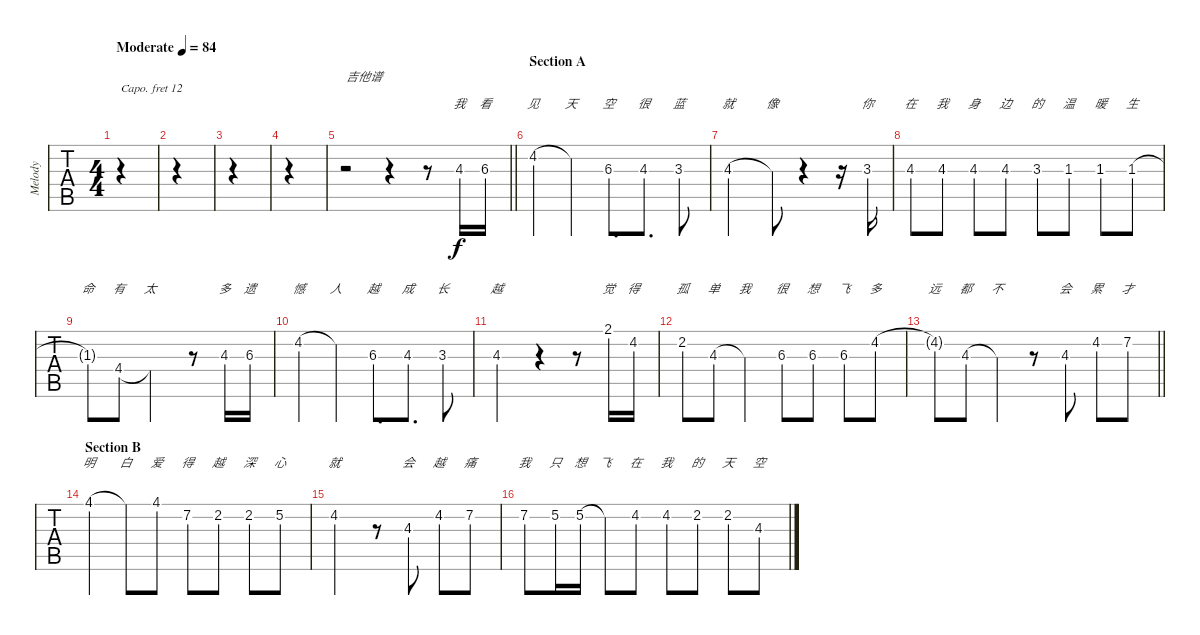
\track ("Melody" "Melody") {instrument voiceoohs}
\staff {tabs}
\capo 12
\tuning (E4 B3 G3 D3 A2 E2) {hide}
\ts (4 4)
\tempo (84 "Moderate")
\clef g2
\ks c
|
|
|
|
\barLineRight lightlight
r.2{txt "吉他谱"} r.4 r.8 4.3.16{lyrics (0 "我") lyrics (1 "") lyrics (2 "") lyrics (3 "") lyrics (4 "")} 6.3.16{lyrics (0 "看") lyrics (1 "") lyrics (2 "") lyrics (3 "") lyrics (4 "")} |
\section ("" "Section A")
4.2.4{lyrics (0 "见") lyrics (1 "") lyrics (2 "") lyrics (3 "") lyrics (4 "")} 4.2{t}.4{lyrics (0 "天") lyrics (1 "") lyrics (2 "") lyrics (3 "") lyrics (4 "")} 6.3.8{d lyrics (0 "空") lyrics (1 "") lyrics (2 "") lyrics (3 "") lyrics (4 "")} 4.3.8{d lyrics (0 "很") lyrics (1 "") lyrics (2 "") lyrics (3 "") lyrics (4 "")} 3.3.8{lyrics (0 "蓝") lyrics (1 "") lyrics (2 "") lyrics (3 "") lyrics (4 "")} |
4.3.2{lyrics (0 "就") lyrics (1 "") lyrics (2 "") lyrics (3 "") lyrics (4 "")} 4.3{t}.8{lyrics (0 "像") lyrics (1 "") lyrics (2 "") lyrics (3 "") lyrics (4 "")} r.4 r.16 3.3.16{lyrics (0 "你") lyrics (1 "") lyrics (2 "") lyrics (3 "") lyrics (4 "")} |
4.3.8{lyrics (0 "在") lyrics (1 "") lyrics (2 "") lyrics (3 "") lyrics (4 "")} 4.3.8{lyrics (0 "我") lyrics (1 "") lyrics (2 "") lyrics (3 "") lyrics (4 "")} 4.3.8{lyrics (0 "身") lyrics (1 "") lyrics (2 "") lyrics (3 "") lyrics (4 "")} 4.3.8{lyrics (0 "边") lyrics (1 "") lyrics (2 "") lyrics (3 "") lyrics (4 "")} 3.3.8{lyrics (0 "的") lyrics (1 "") lyrics (2 "") lyrics (3 "") lyrics (4 "")} 1.3.8{lyrics (0 "温") lyrics (1 "") lyrics (2 "") lyrics (3 "") lyrics (4 "")} 1.3.8{lyrics (0 "暖") lyrics (1 "") lyrics (2 "") lyrics (3 "") lyrics (4 "")} 1.3.8{lyrics (0 "生") lyrics (1 "") lyrics (2 "") lyrics (3 "") lyrics (4 "")} |
1.3{t}.8{lyrics (0 "命") lyrics (1 "") lyrics (2 "") lyrics (3 "") lyrics (4 "")} 4.4.8{lyrics (0 "有") lyrics (1 "") lyrics (2 "") lyrics (3 "") lyrics (4 "")} 4.4{t}.2{lyrics (0 "太") lyrics (1 "") lyrics (2 "") lyrics (3 "") lyrics (4 "")} r.8 4.3.16{lyrics (0 "多") lyrics (1 "") lyrics (2 "") lyrics (3 "") lyrics (4 "")} 6.3.16{lyrics (0 "遗") lyrics (1 "") lyrics (2 "") lyrics (3 "") lyrics (4 "")} |
4.2.4{lyrics (0 "憾") lyrics (1 "") lyrics (2 "") lyrics (3 "") lyrics (4 "")} 4.2{t}.4{lyrics (0 "人") lyrics (1 "") lyrics (2 "") lyrics (3 "") lyrics (4 "")} 6.3.8{d lyrics (0 "越") lyrics (1 "") lyrics (2 "") lyrics (3 "") lyrics (4 "")} 4.3.8{d lyrics (0 "成") lyrics (1 "") lyrics (2 "") lyrics (3 "") lyrics (4 "")} 3.3.8{lyrics (0 "长") lyrics (1 "") lyrics (2 "") lyrics (3 "") lyrics (4 "")} |
4.3.2{lyrics (0 "越") lyrics (1 "") lyrics (2 "") lyrics (3 "") lyrics (4 "")} r.4 r.8 2.1.16{lyrics (0 "觉") lyrics (1 "") lyrics (2 "") lyrics (3 "") lyrics (4 "")} 4.2.16{lyrics (0 "得") lyrics (1 "") lyrics (2 "") lyrics (3 "") lyrics (4 "")} |
2.2.8{lyrics (0 "孤") lyrics (1 "") lyrics (2 "") lyrics (3 "") lyrics (4 "")} 4.3.8{lyrics (0 "单") lyrics (1 "") lyrics (2 "") lyrics (3 "") lyrics (4 "")} 4.3{t}.4{lyrics (0 "我") lyrics (1 "") lyrics (2 "") lyrics (3 "") lyrics (4 "")} 6.3.8{lyrics (0 "很") lyrics (1 "") lyrics (2 "") lyrics (3 "") lyrics (4 "")} 6.3.8{lyrics (0 "想") lyrics (1 "") lyrics (2 "") lyrics (3 "") lyrics (4 "")} 6.3.8{lyrics (0 "飞") lyrics (1 "") lyrics (2 "") lyrics (3 "") lyrics (4 "")} 4.2.8{lyrics (0 "多") lyrics (1 "") lyrics (2 "") lyrics (3 "") lyrics (4 "")} |
\barLineRight lightlight
4.2{t}.8{lyrics (0 "远") lyrics (1 "") lyrics (2 "") lyrics (3 "") lyrics (4 "")} 4.3.8{lyrics (0 "都") lyrics (1 "") lyrics (2 "") lyrics (3 "") lyrics (4 "")} 4.3{t}.4{lyrics (0 "不") lyrics (1 "") lyrics (2 "") lyrics (3 "") lyrics (4 "")} r.8 4.3.8{lyrics (0 "会") lyrics (1 "") lyrics (2 "") lyrics (3 "") lyrics (4 "")} 4.2.8{lyrics (0 "累") lyrics (1 "") lyrics (2 "") lyrics (3 "") lyrics (4 "")} 7.2.8{lyrics (0 "才") lyrics (1 "") lyrics (2 "") lyrics (3 "") lyrics (4 "")} |
\section ("" "Section B")
4.1.4{lyrics (0 "明") lyrics (1 "") lyrics (2 "") lyrics (3 "") lyrics (4 "")} 4.1{t}.8{lyrics (0 "白") lyrics (1 "") lyrics (2 "") lyrics (3 "") lyrics (4 "")} 4.1.8{lyrics (0 "爱") lyrics (1 "") lyrics (2 "") lyrics (3 "") lyrics (4 "")} 7.2.8{lyrics (0 "得") lyrics (1 "") lyrics (2 "") lyrics (3 "") lyrics (4 "")} 2.2.8{lyrics (0 "越") lyrics (1 "") lyrics (2 "") lyrics (3 "") lyrics (4 "")} 2.2.8{lyrics (0 "深") lyrics (1 "") lyrics (2 "") lyrics (3 "") lyrics (4 "")} 5.2.8{lyrics (0 "心") lyrics (1 "") lyrics (2 "") lyrics (3 "") lyrics (4 "")} |
4.2.2{lyrics (0 "就") lyrics (1 "") lyrics (2 "") lyrics (3 "") lyrics (4 "")} r.8 4.3.8{lyrics (0 "会") lyrics (1 "") lyrics (2 "") lyrics (3 "") lyrics (4 "")} 4.2.8{lyrics (0 "越") lyrics (1 "") lyrics (2 "") lyrics (3 "") lyrics (4 "")} 7.2.8{lyrics (0 "痛") lyrics (1 "") lyrics (2 "") lyrics (3 "") lyrics (4 "")} |
7.2.8{lyrics (0 "我") lyrics (1 "") lyrics (2 "") lyrics (3 "") lyrics (4 "")} 5.2.16{lyrics (0 "只") lyrics (1 "") lyrics (2 "") lyrics (3 "") lyrics (4 "")} 5.2.16{lyrics (0 "想") lyrics (1 "") lyrics (2 "") lyrics (3 "") lyrics (4 "")} 5.2{t}.8{lyrics (0 "飞") lyrics (1 "") lyrics (2 "") lyrics (3 "") lyrics (4 "")} 4.2.8{lyrics (0 "在") lyrics (1 "") lyrics (2 "") lyrics (3 "") lyrics (4 "")} 4.2.8{lyrics (0 "我") lyrics (1 "") lyrics (2 "") lyrics (3 "") lyrics (4 "")} 2.2.8{lyrics (0 "的") lyrics (1 "") lyrics (2 "") lyrics (3 "") lyrics (4 "")} 2.2.8{lyrics (0 "天") lyrics (1 "") lyrics (2 "") lyrics (3 "") lyrics (4 "")} 4.3.8{lyrics (0 "空") lyrics (1 "") lyrics (2 "") lyrics (3 "") lyrics (4 "")}
